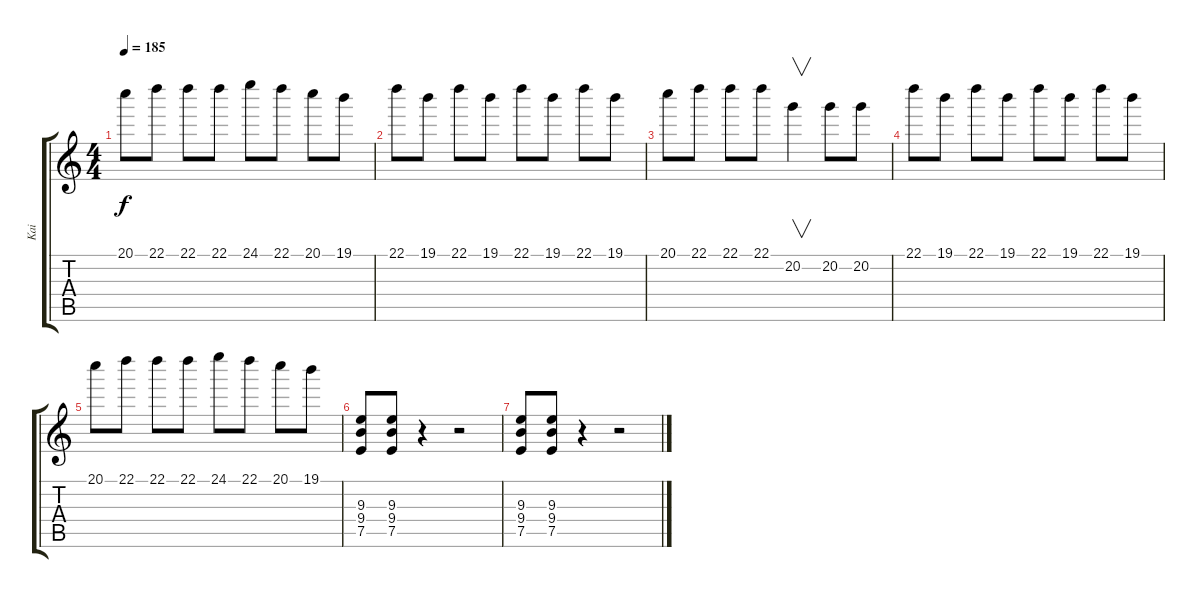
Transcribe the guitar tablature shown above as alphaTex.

\track ("Kai" "Kai") {instrument overdrivenguitar}
\staff {score tabs}
\tuning (E4 B3 G3 D3 A2 E2) {hide}
\ts (4 4)
\tempo 185
\clef g2
\ks c
20.1.8{dy f} 22.1.8 22.1.8 22.1.8 24.1.8 22.1.8 20.1.8 19.1.8 |
22.1.8 19.1.8 22.1.8 19.1.8 22.1.8 19.1.8 22.1.8 19.1.8 |
20.1.8 22.1.8 22.1.8 22.1.8 20.2.4{v} 20.2.8 20.2.8 |
22.1.8 19.1.8 22.1.8 19.1.8 22.1.8 19.1.8 22.1.8 19.1.8 |
20.1.8 22.1.8 22.1.8 22.1.8 24.1.8 22.1.8 20.1.8 19.1.8 |
(9.3 9.4 7.5).8 (9.3 9.4 7.5).8 r.4 r.2 |
(9.3 9.4 7.5).8 (9.3 9.4 7.5).8 r.4 r.2
